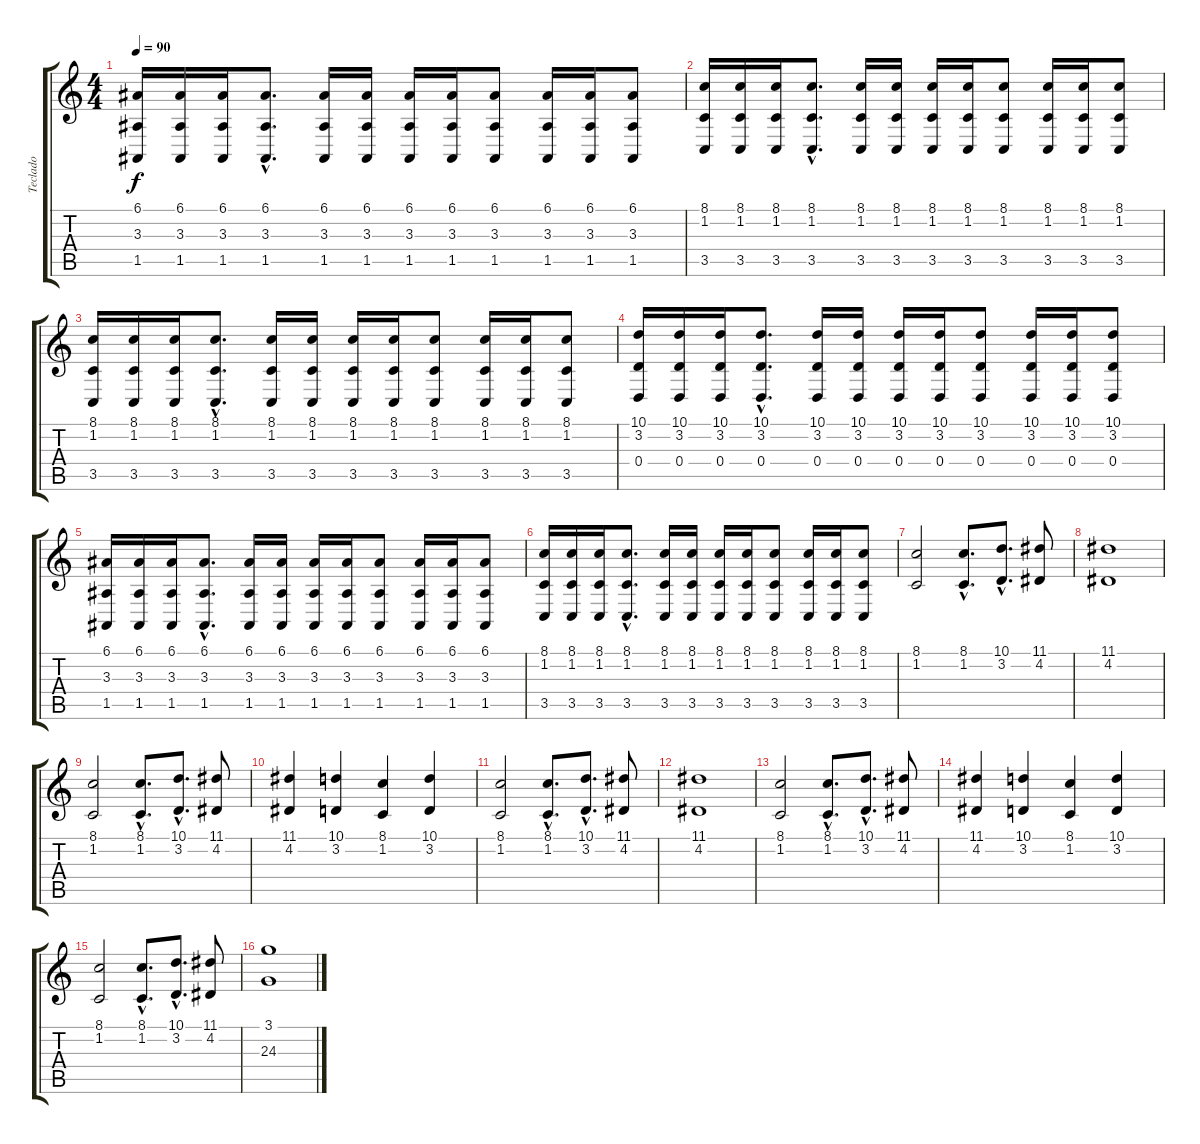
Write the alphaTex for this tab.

\track ("Teclado" "Teclado") {instrument stringensemble1}
\staff {score tabs}
\tuning (E4 B3 G3 D3 A2 E2) {hide}
\ts (4 4)
\tempo 90
\clef g2
\ks c
(6.1 3.3 1.5).16{dy f} (6.1 3.3 1.5).16 (6.1 3.3 1.5).16 (6.1{hac} 3.3{hac} 1.5{hac}).8{d} (6.1 3.3 1.5).16 (6.1 3.3 1.5).16 (6.1 3.3 1.5).16 (6.1 3.3 1.5).16 (6.1 3.3 1.5).8 (6.1 3.3 1.5).16 (6.1 3.3 1.5).16 (6.1 3.3 1.5).8 |
(8.1 1.2 3.5).16 (8.1 1.2 3.5).16 (8.1 1.2 3.5).16 (8.1{hac} 1.2{hac} 3.5{hac}).8{d} (8.1 1.2 3.5).16 (8.1 1.2 3.5).16 (8.1 1.2 3.5).16 (8.1 1.2 3.5).16 (8.1 1.2 3.5).8 (8.1 1.2 3.5).16 (8.1 1.2 3.5).16 (8.1 1.2 3.5).8 |
(8.1 1.2 3.5).16 (8.1 1.2 3.5).16 (8.1 1.2 3.5).16 (8.1{hac} 1.2{hac} 3.5{hac}).8{d} (8.1 1.2 3.5).16 (8.1 1.2 3.5).16 (8.1 1.2 3.5).16 (8.1 1.2 3.5).16 (8.1 1.2 3.5).8 (8.1 1.2 3.5).16 (8.1 1.2 3.5).16 (8.1 1.2 3.5).8 |
(10.1 3.2 0.4).16 (10.1 3.2 0.4).16 (10.1 3.2 0.4).16 (10.1{hac} 3.2{hac} 0.4{hac}).8{d} (10.1 3.2 0.4).16 (10.1 3.2 0.4).16 (10.1 3.2 0.4).16 (10.1 3.2 0.4).16 (10.1 3.2 0.4).8 (10.1 3.2 0.4).16 (10.1 3.2 0.4).16 (10.1 3.2 0.4).8 |
(6.1 3.3 1.5).16 (6.1 3.3 1.5).16 (6.1 3.3 1.5).16 (6.1{hac} 3.3{hac} 1.5{hac}).8{d} (6.1 3.3 1.5).16 (6.1 3.3 1.5).16 (6.1 3.3 1.5).16 (6.1 3.3 1.5).16 (6.1 3.3 1.5).8 (6.1 3.3 1.5).16 (6.1 3.3 1.5).16 (6.1 3.3 1.5).8 |
(8.1 1.2 3.5).16 (8.1 1.2 3.5).16 (8.1 1.2 3.5).16 (8.1{hac} 1.2{hac} 3.5{hac}).8{d} (8.1 1.2 3.5).16 (8.1 1.2 3.5).16 (8.1 1.2 3.5).16 (8.1 1.2 3.5).16 (8.1 1.2 3.5).8 (8.1 1.2 3.5).16 (8.1 1.2 3.5).16 (8.1 1.2 3.5).8 |
(8.1 1.2).2 (8.1{hac} 1.2{hac}).8{d} (10.1{hac} 3.2{hac}).8{d} (11.1 4.2).8 |
(11.1 4.2).1 |
(8.1 1.2).2 (8.1{hac} 1.2{hac}).8{d} (10.1{hac} 3.2{hac}).8{d} (11.1 4.2).8 |
(11.1 4.2).4 (10.1 3.2).4 (8.1 1.2).4 (10.1 3.2).4 |
(8.1 1.2).2 (8.1{hac} 1.2{hac}).8{d} (10.1{hac} 3.2{hac}).8{d} (11.1 4.2).8 |
(11.1 4.2).1 |
(8.1 1.2).2 (8.1{hac} 1.2{hac}).8{d} (10.1{hac} 3.2{hac}).8{d} (11.1 4.2).8 |
(11.1 4.2).4 (10.1 3.2).4 (8.1 1.2).4 (10.1 3.2).4 |
(8.1 1.2).2 (8.1{hac} 1.2{hac}).8{d} (10.1{hac} 3.2{hac}).8{d} (11.1 4.2).8 |
(3.1 24.3).1
